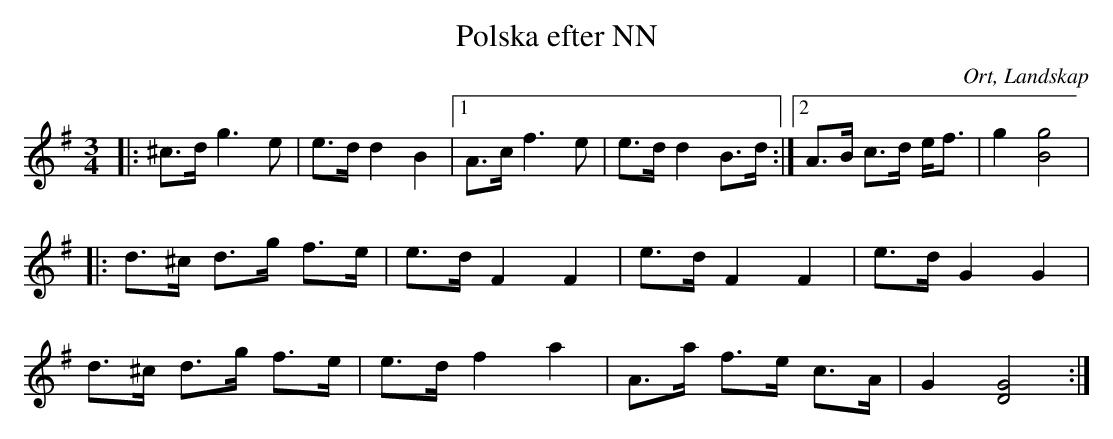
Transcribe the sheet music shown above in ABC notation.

X:1
T:Polska efter NN
O:Ort, Landskap
M:3/4
L:1/8
K:G
|: ^c>d g3 e|e>d d2 B2|1 A>c f3 e|e>d d2 B>d :|2 A>B c>d e<f|g2 [B4g4]|
|:d>^c d>g f>e|e>d F2 F2|e>d F2 F2|e>d G2 G2|
d>^c d>g f>e|e>d f2 a2|A>a f>e c>A|G2 [D4G4]:|
